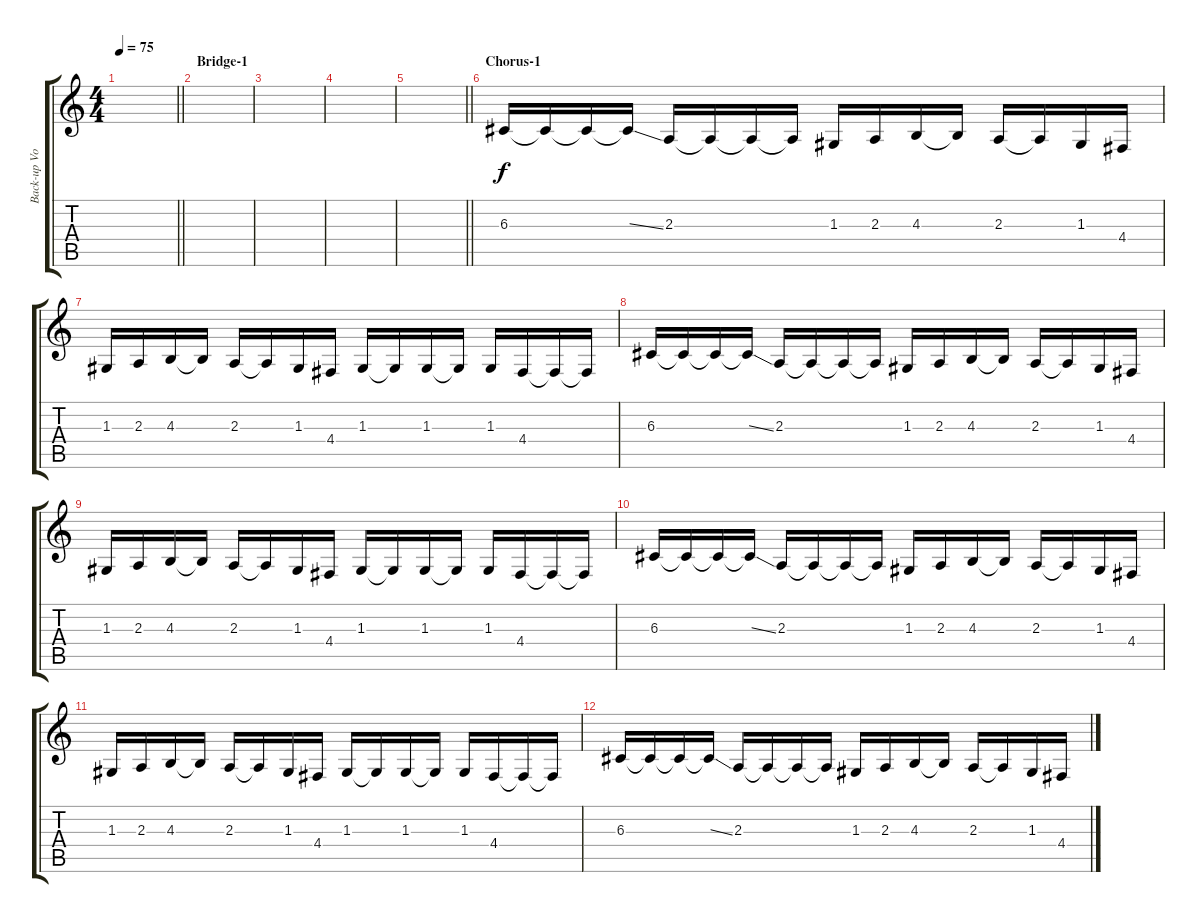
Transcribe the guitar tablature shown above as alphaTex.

\track ("Back-up Vocals" "Back-up Vo") {instrument lead6voice}
\staff {score tabs}
\tuning (E4 B3 G3 D3 A2 E2) {hide}
\ts (4 4)
\tempo 75
\clef g2
\barLineRight lightlight
\ks c
|
\section ("" "Bridge-1")
|
|
|
\barLineRight lightlight
|
\section ("" "Chorus-1")
6.3.16 6.3{t}.16 6.3{t}.16 6.3{ss t}.16 2.3.16 2.3{t}.16 2.3{t}.16 2.3{t}.16 1.3.16 2.3.16 4.3.16 4.3{t}.16 2.3.16 2.3{t}.16 1.3.16 4.4.16 |
1.3.16 2.3.16 4.3.16 4.3{t}.16 2.3.16 2.3{t}.16 1.3.16 4.4.16 1.3.16 1.3{t}.16 1.3.16 1.3{t}.16 1.3.16 4.4.16 4.4{t}.16 4.4{t}.16 |
6.3.16 6.3{t}.16 6.3{t}.16 6.3{ss t}.16 2.3.16 2.3{t}.16 2.3{t}.16 2.3{t}.16 1.3.16 2.3.16 4.3.16 4.3{t}.16 2.3.16 2.3{t}.16 1.3.16 4.4.16 |
1.3.16 2.3.16 4.3.16 4.3{t}.16 2.3.16 2.3{t}.16 1.3.16 4.4.16 1.3.16 1.3{t}.16 1.3.16 1.3{t}.16 1.3.16 4.4.16 4.4{t}.16 4.4{t}.16 |
6.3.16 6.3{t}.16 6.3{t}.16 6.3{ss t}.16 2.3.16 2.3{t}.16 2.3{t}.16 2.3{t}.16 1.3.16 2.3.16 4.3.16 4.3{t}.16 2.3.16 2.3{t}.16 1.3.16 4.4.16 |
1.3.16 2.3.16 4.3.16 4.3{t}.16 2.3.16 2.3{t}.16 1.3.16 4.4.16 1.3.16 1.3{t}.16 1.3.16 1.3{t}.16 1.3.16 4.4.16 4.4{t}.16 4.4{t}.16 |
6.3.16 6.3{t}.16 6.3{t}.16 6.3{ss t}.16 2.3.16 2.3{t}.16 2.3{t}.16 2.3{t}.16 1.3.16 2.3.16 4.3.16 4.3{t}.16 2.3.16 2.3{t}.16 1.3.16 4.4.16
